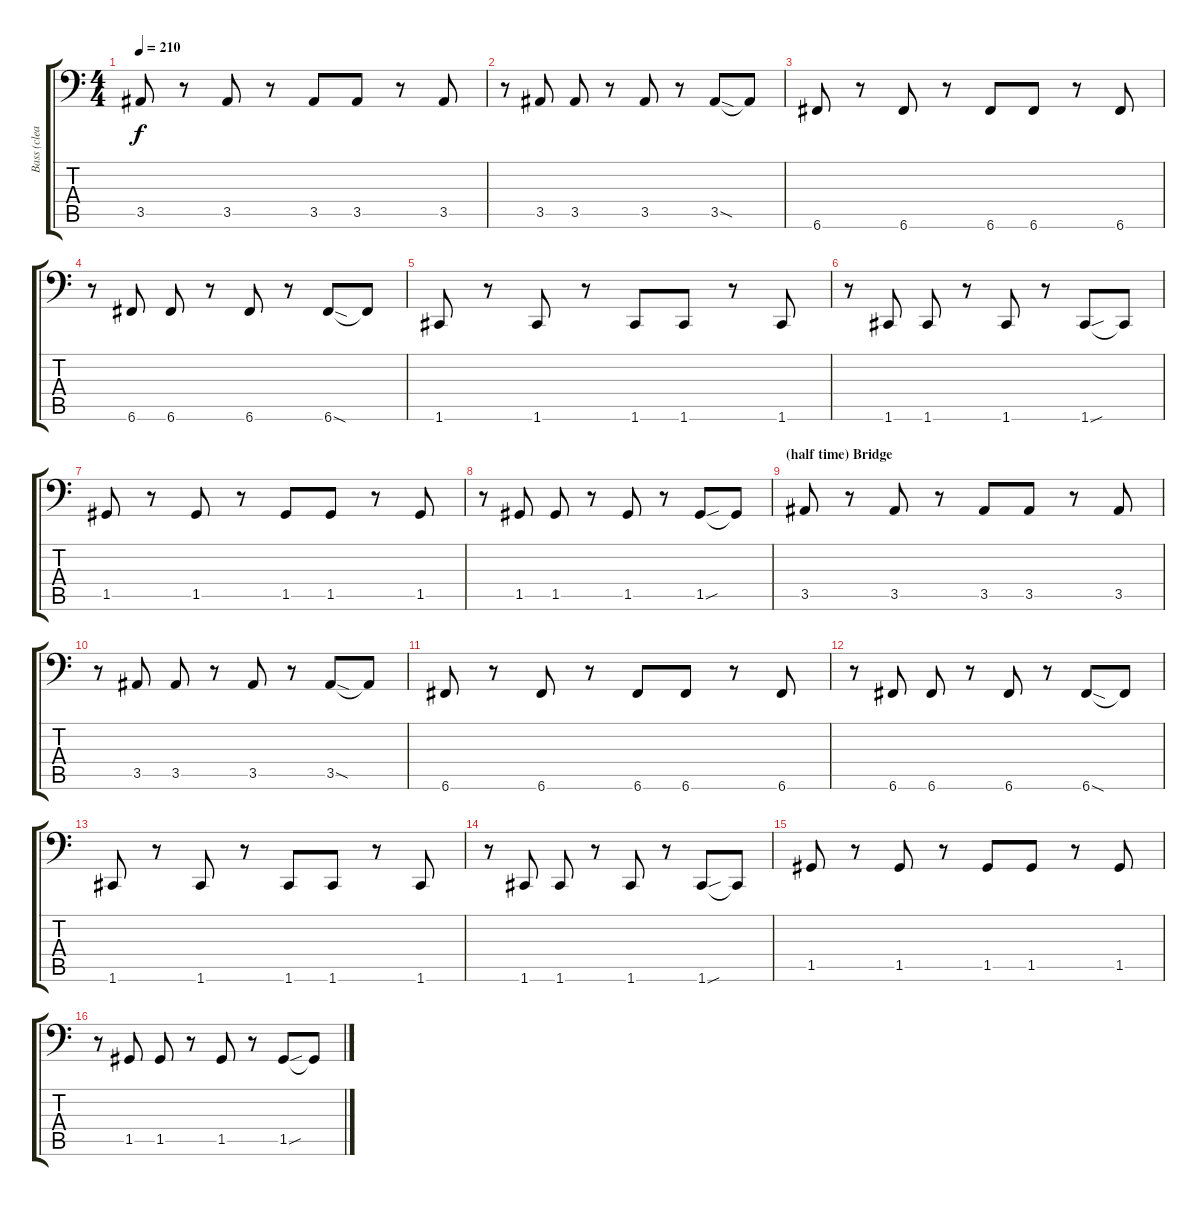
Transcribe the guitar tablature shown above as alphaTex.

\track ("Bass (clean)" "Bass (clea") {instrument electricbasspick}
\staff {score tabs}
\tuning (D3 A2 F2 C2 G1 C1) {hide}
\ts (4 4)
\tempo 210
\clef f4
\ks c
3.5.8{dy f} r.8 3.5.8 r.8 3.5.8 3.5.8 r.8 3.5.8 |
r.8 3.5.8 3.5.8 r.8 3.5.8 r.8 3.5{sod}.8 3.5{t}.8 |
6.6.8 r.8 6.6.8 r.8 6.6.8 6.6.8 r.8 6.6.8 |
r.8 6.6.8 6.6.8 r.8 6.6.8 r.8 6.6{sod}.8 6.6{t}.8 |
1.6.8 r.8 1.6.8 r.8 1.6.8 1.6.8 r.8 1.6.8 |
r.8 1.6.8 1.6.8 r.8 1.6.8 r.8 1.6{sou}.8 1.6{t}.8 |
1.5.8 r.8 1.5.8 r.8 1.5.8 1.5.8 r.8 1.5.8 |
r.8 1.5.8 1.5.8 r.8 1.5.8 r.8 1.5{sou}.8 1.5{t}.8 |
\section ("" "(half time) Bridge")
3.5.8 r.8 3.5.8 r.8 3.5.8 3.5.8 r.8 3.5.8 |
r.8 3.5.8 3.5.8 r.8 3.5.8 r.8 3.5{sod}.8 3.5{t}.8 |
6.6.8 r.8 6.6.8 r.8 6.6.8 6.6.8 r.8 6.6.8 |
r.8 6.6.8 6.6.8 r.8 6.6.8 r.8 6.6{sod}.8 6.6{t}.8 |
1.6.8 r.8 1.6.8 r.8 1.6.8 1.6.8 r.8 1.6.8 |
r.8 1.6.8 1.6.8 r.8 1.6.8 r.8 1.6{sou}.8 1.6{t}.8 |
1.5.8 r.8 1.5.8 r.8 1.5.8 1.5.8 r.8 1.5.8 |
r.8 1.5.8 1.5.8 r.8 1.5.8 r.8 1.5{sou}.8 1.5{t}.8
